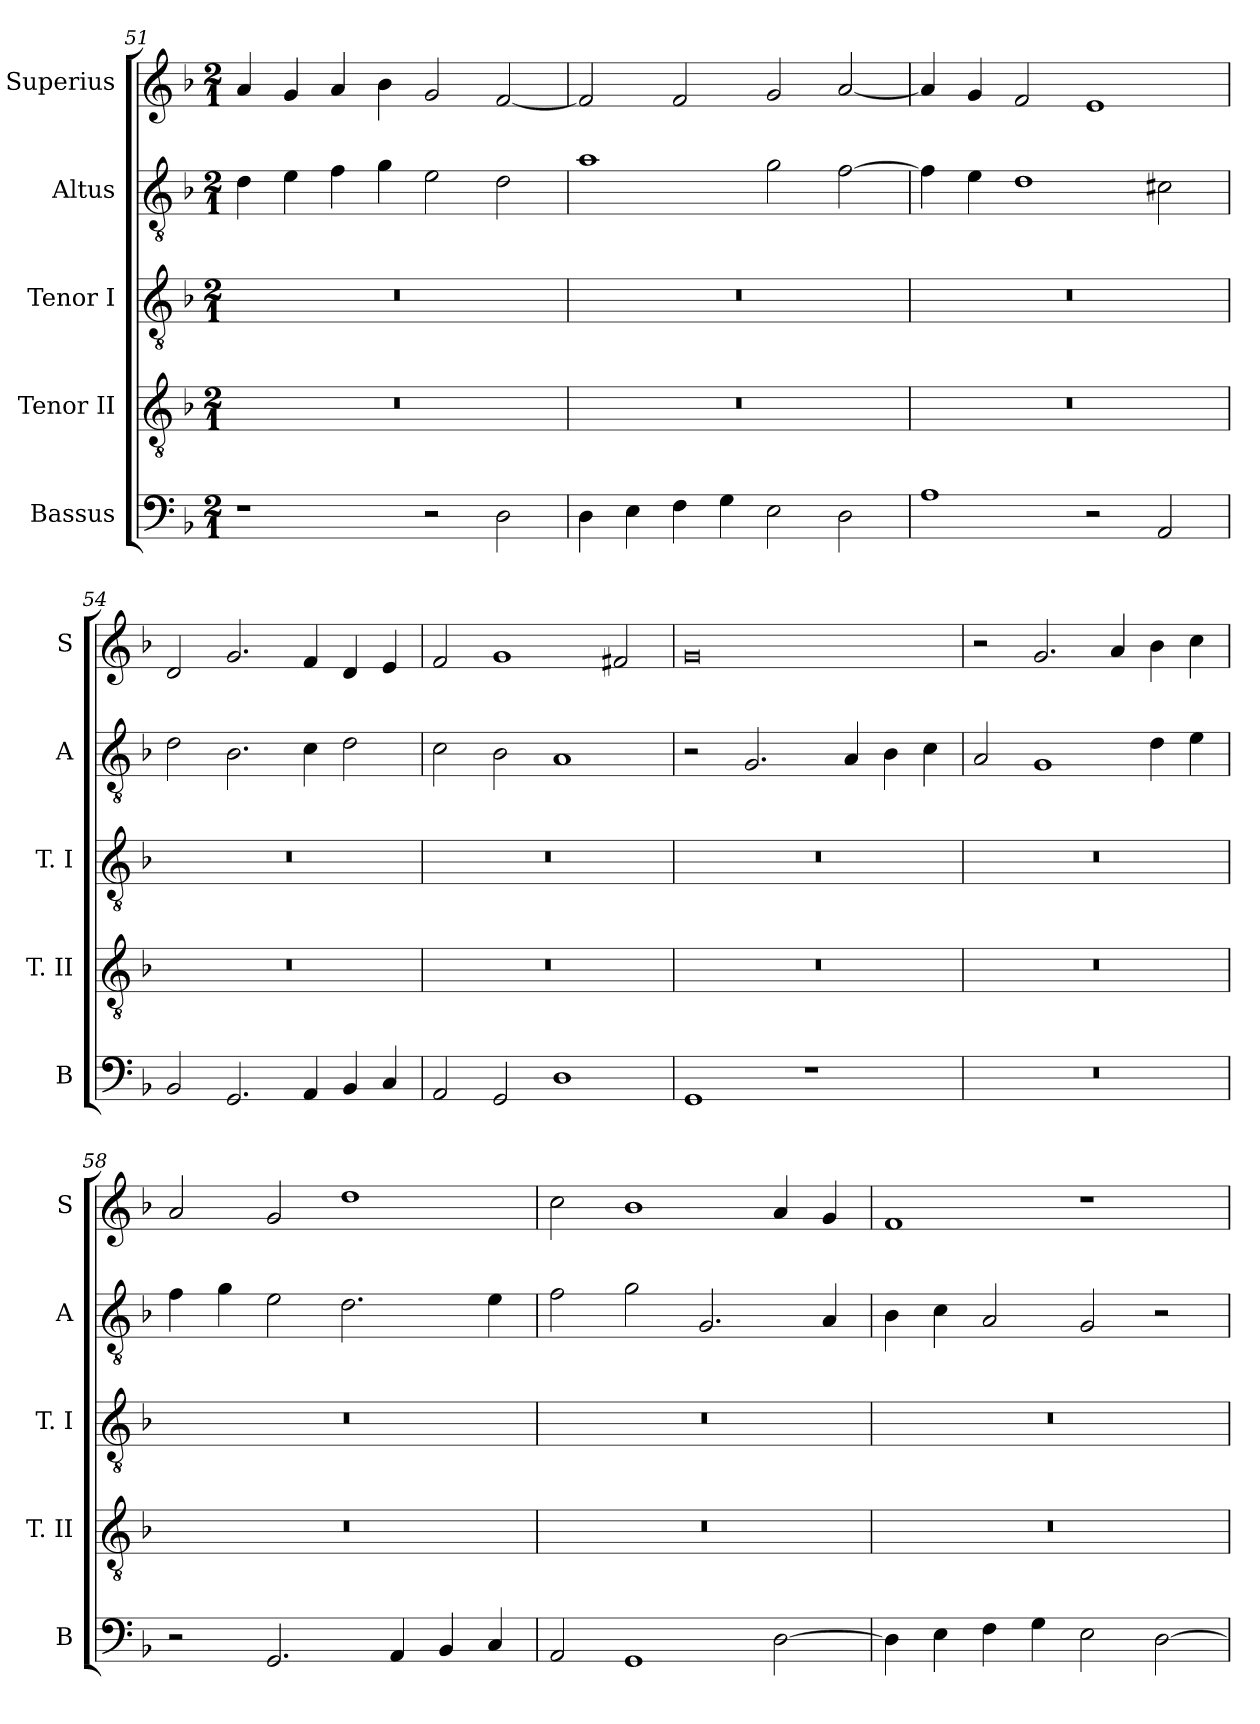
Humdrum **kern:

**kern	**kern	**kern	**kern	**kern
*part5	*part4	*part3	*part2	*part1
*staff5	*staff4	*staff3	*staff2	*staff1
*I"Bassus	*I"Tenor II	*I"Tenor I	*I"Altus	*I"Superius
*I'B	*I'T. II	*I'T. I	*I'A	*I'S
*clefF4	*clefGv2	*clefGv2	*clefGv2	*clefG2
*k[b-]	*k[b-]	*k[b-]	*k[b-]	*k[b-]
*F:	*F:	*F:	*F:	*F:
*M2/1	*M2/1	*M2/1	*M2/1	*M2/1
=51	=51	=51	=51	=51
1r	0r	0r	4d	4a
.	.	.	4e	4g
.	.	.	4f	4a
.	.	.	4g	4b-
2r	.	.	2e	2g
2D	.	.	2d	[2f
=52	=52	=52	=52	=52
4D	0r	0r	1a	2f]
4E	.	.	.	.
4F	.	.	.	2f
4G	.	.	.	.
2E	.	.	2g	2g
2D	.	.	[2f	[2a
=53	=53	=53	=53	=53
1A	0r	0r	4f]	4a]
.	.	.	4e	4g
.	.	.	1d	2f
2r	.	.	.	1e
2AA	.	.	2c#X	.
=54	=54	=54	=54	=54
2BB-	0r	0r	2d	2d
2.GG	.	.	2.B-	2.g
4AA	.	.	4c	4f
4BB-	.	.	2d	4d
4C	.	.	.	4e
=55	=55	=55	=55	=55
2AA	0r	0r	2c	2f
2GG	.	.	2B-	1g
1D	.	.	1A	.
.	.	.	.	2f#X
=56	=56	=56	=56	=56
1GG	0r	0r	2r	0g
.	.	.	2.G	.
1r	.	.	.	.
.	.	.	4A	.
.	.	.	4B-	.
.	.	.	4c	.
=57	=57	=57	=57	=57
0r	0r	0r	2A	2r
.	.	.	1G	2.g
.	.	.	.	4a
.	.	.	4d	4b-
.	.	.	4e	4cc
=58	=58	=58	=58	=58
2r	0r	0r	4f	2a
.	.	.	4g	.
2.GG	.	.	2e	2g
.	.	.	2.d	1dd
4AA	.	.	.	.
4BB-	.	.	.	.
4C	.	.	4e	.
=59	=59	=59	=59	=59
2AA	0r	0r	2f	2cc
1GG	.	.	2g	1b-
.	.	.	2.G	.
[2D	.	.	.	4a
.	.	.	4A	4g
=60	=60	=60	=60	=60
4D]	0r	0r	4B-	1f
4E	.	.	4c	.
4F	.	.	2A	.
4G	.	.	.	.
2E	.	.	2G	1r
[2D	.	.	2r	.
=	=	=	=	=
*-	*-	*-	*-	*-
